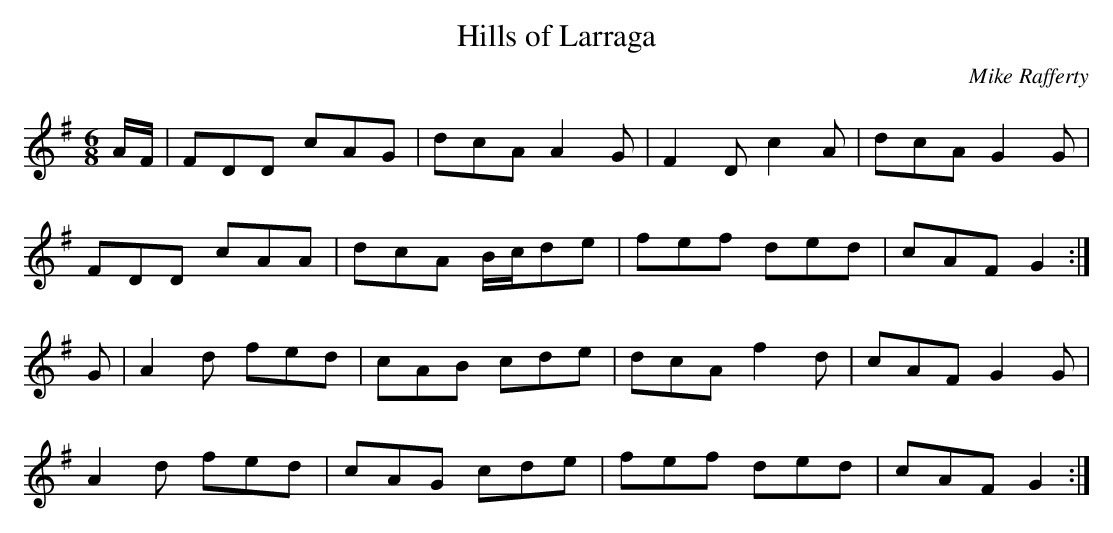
X:1
T: Hills of Larraga
C: Mike Rafferty
M: 6/8
L: 1/8
K: Dmix
A/F/ | FDD cAG | dcA A2 G | F2 D c2 A | dcA G2 G |
FDD cAA | dcA B/c/de | fef ded | cAF G2 :|
G | A2 d fed | cAB cde | dcA f2 d | cAF G2 G |
A2 d fed | cAG cde | fef ded | cAF G2 :|
